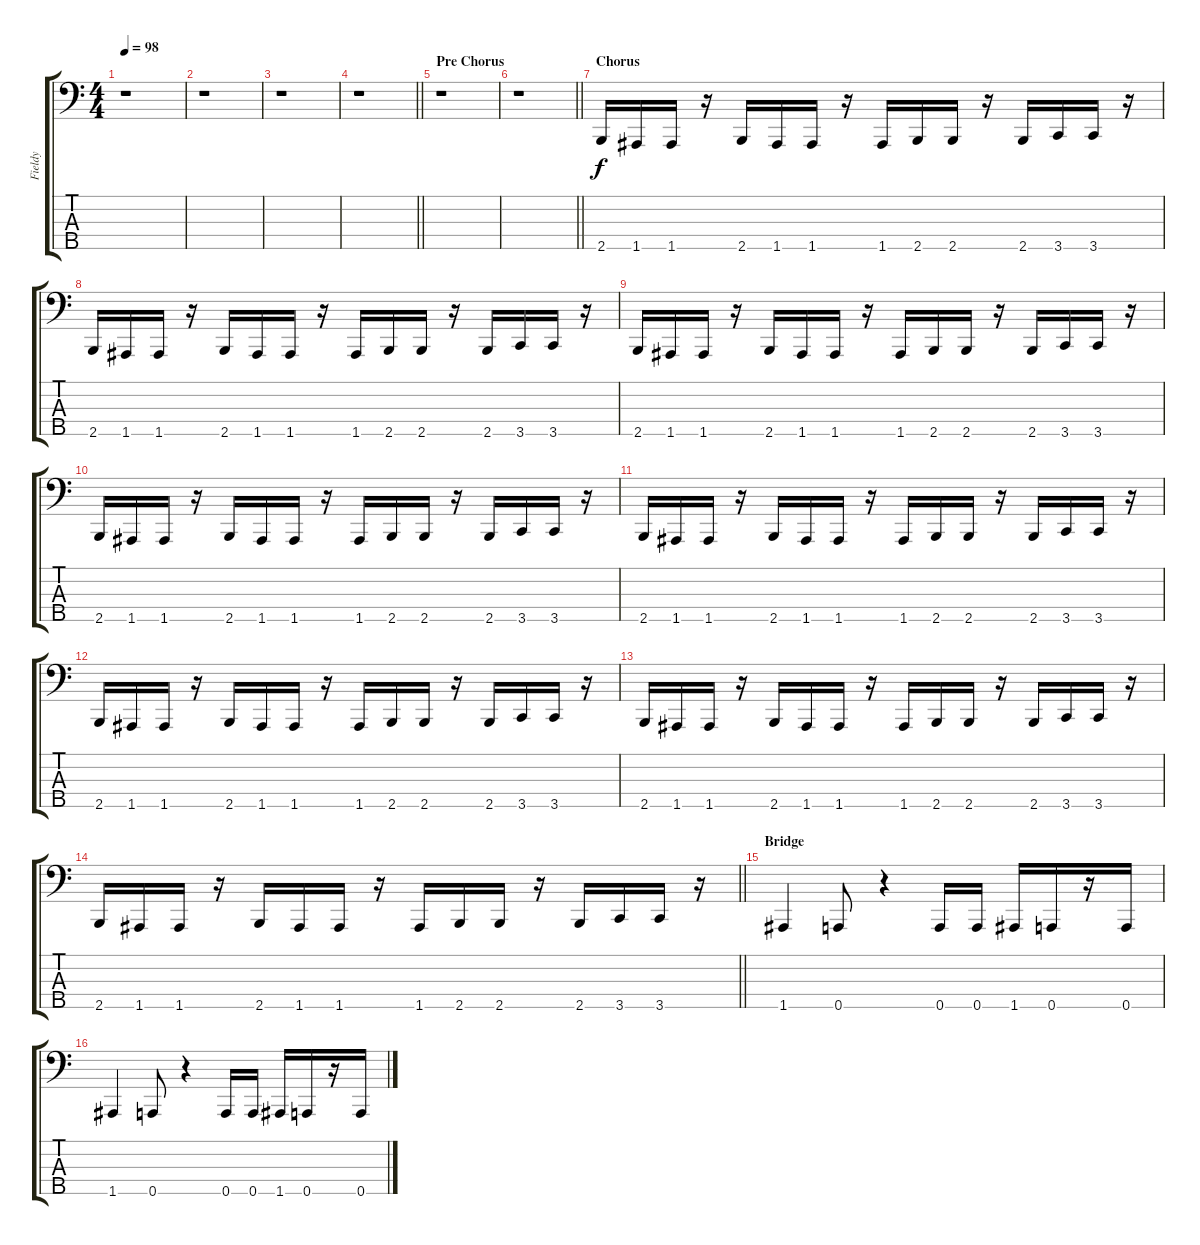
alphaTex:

\track ("Fieldy" "Fieldy") {instrument slapbass2}
\staff {score tabs}
\tuning (F2 C2 G1 D1 A0) {hide}
\ts (4 4)
\tempo 98
\clef f4
\ks c
r.1{dy f} |
r.1 |
r.1 |
\barLineRight lightlight
r.1 |
\section ("" "Pre Chorus")
r.1 |
\barLineRight lightlight
r.1 |
\section ("" "Chorus")
2.5.16 1.5.16 1.5.16 r.16 2.5.16 1.5.16 1.5.16 r.16 1.5.16 2.5.16 2.5.16 r.16 2.5.16 3.5.16 3.5.16 r.16 |
2.5.16 1.5.16 1.5.16 r.16 2.5.16 1.5.16 1.5.16 r.16 1.5.16 2.5.16 2.5.16 r.16 2.5.16 3.5.16 3.5.16 r.16 |
2.5.16 1.5.16 1.5.16 r.16 2.5.16 1.5.16 1.5.16 r.16 1.5.16 2.5.16 2.5.16 r.16 2.5.16 3.5.16 3.5.16 r.16 |
2.5.16 1.5.16 1.5.16 r.16 2.5.16 1.5.16 1.5.16 r.16 1.5.16 2.5.16 2.5.16 r.16 2.5.16 3.5.16 3.5.16 r.16 |
2.5.16 1.5.16 1.5.16 r.16 2.5.16 1.5.16 1.5.16 r.16 1.5.16 2.5.16 2.5.16 r.16 2.5.16 3.5.16 3.5.16 r.16 |
2.5.16 1.5.16 1.5.16 r.16 2.5.16 1.5.16 1.5.16 r.16 1.5.16 2.5.16 2.5.16 r.16 2.5.16 3.5.16 3.5.16 r.16 |
2.5.16 1.5.16 1.5.16 r.16 2.5.16 1.5.16 1.5.16 r.16 1.5.16 2.5.16 2.5.16 r.16 2.5.16 3.5.16 3.5.16 r.16 |
\barLineRight lightlight
2.5.16 1.5.16 1.5.16 r.16 2.5.16 1.5.16 1.5.16 r.16 1.5.16 2.5.16 2.5.16 r.16 2.5.16 3.5.16 3.5.16 r.16 |
\section ("" "Bridge")
1.5.4 0.5.8 r.4 0.5.16 0.5.16 1.5.16 0.5.16 r.16 0.5.16 |
1.5.4 0.5.8 r.4 0.5.16 0.5.16 1.5.16 0.5.16 r.16 0.5.16
